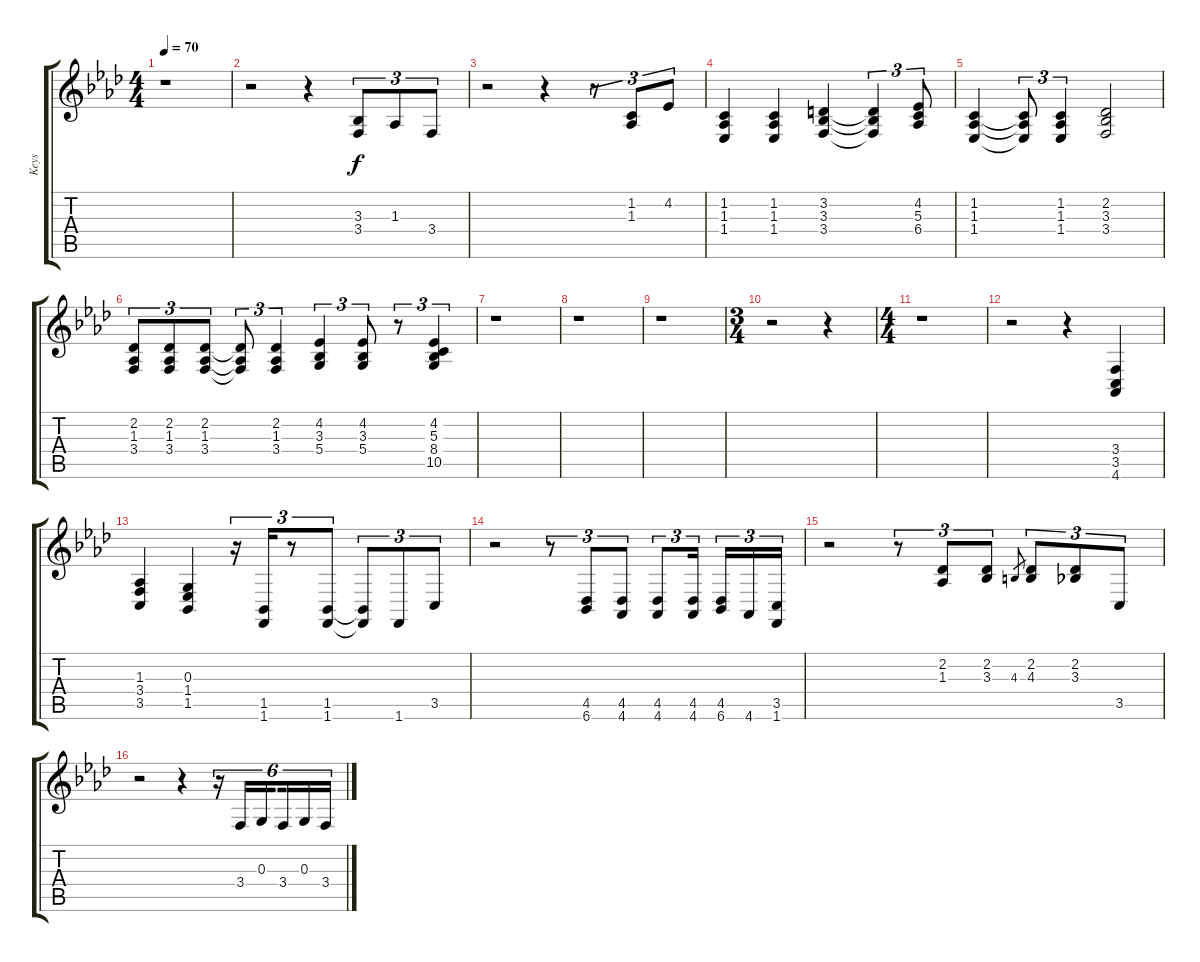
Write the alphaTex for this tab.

\track ("Keys" "Keys") {instrument acousticgrandpiano}
\staff {score tabs}
\tuning (E4 B3 G3 D3 A2 E2) {hide}
\ts (4 4)
\tempo 70
\clef g2
\ks fminor
r.1{dy f} |
r.2 r.4 (3.3 3.4).8{tu (3 2)} 1.3.8{tu (3 2)} 3.4.8{tu (3 2)} |
r.2 r.4 r.8{tu (3 2)} (1.2 1.3).8{tu (3 2)} 4.2.8{tu (3 2)} |
(1.2 1.3 1.4).4 (1.2 1.3 1.4).4 (3.2 3.3 3.4).4 (3.2{t} 3.3{t} 3.4{t}).4{tu (3 2)} (4.2 5.3 6.4).8{tu (3 2)} |
(1.2 1.3 1.4).4 (1.2{t} 1.3{t} 1.4{t}).8{tu (3 2)} (1.2 1.3 1.4).4{tu (3 2)} (2.2 3.3 3.4).2 |
(2.2 1.3 3.4).8{tu (3 2)} (2.2 1.3 3.4).8{tu (3 2)} (2.2 1.3 3.4).8{tu (3 2)} (2.2{t} 1.3{t} 3.4{t}).8{tu (3 2)} (2.2 1.3 3.4).4{tu (3 2)} (4.2 3.3 5.4).4{tu (3 2)} (4.2 3.3 5.4).8{tu (3 2)} r.8{tu (3 2)} (4.2 5.3 8.4 10.5).4{tu (3 2)} |
r.1 |
r.1 |
r.1 |
\ts (3 4)
r.2 r.4 |
\ts (4 4)
r.1 |
r.2 r.4 (3.4 3.5 4.6).4 |
(1.3 3.4 3.5).4 (0.3 1.4 1.5).4 r.16{tu (3 2)} (1.5 1.6).16{tu (3 2)} r.8{tu (3 2)} (1.5 1.6).8{tu (3 2)} (1.5{t} 1.6{t}).8{tu (3 2)} 1.6.8{tu (3 2)} 3.5.8{tu (3 2)} |
r.2 r.8{tu (3 2)} (4.5 6.6).8{tu (3 2)} (4.5 4.6).8{tu (3 2)} (4.5 4.6).8{tu (3 2)} (4.5 4.6).16{tu (3 2) beam splitsecondary} (4.5 6.6).16{tu (3 2)} 4.6.16{tu (3 2)} (3.5 1.6).16{tu (3 2)} |
r.2 r.8{tu (3 2)} (2.2 1.3).8{tu (3 2)} (2.2 3.3).8{tu (3 2)} 4.3.8{gr} (2.2 4.3).8{tu (3 2)} (2.2 3.3).8{tu (3 2)} 3.5.8{tu (3 2)} |
r.2 r.4 r.16{tu (6 4)} 3.4.16{tu (6 4)} 0.3.16{tu (6 4) beam splitsecondary} 3.4.16{tu (6 4)} 0.3.16{tu (6 4)} 3.4.16{tu (6 4)}
